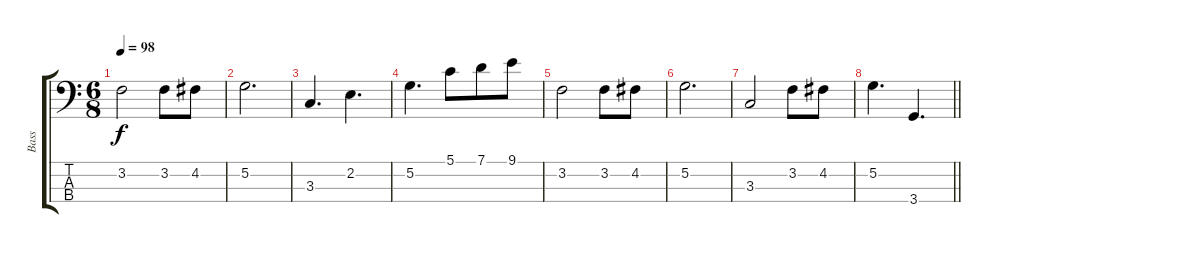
\track ("Bass" "Bass") {instrument electricbassfinger}
\staff {score tabs}
\tuning (G2 D2 A1 E1) {hide}
\ts (6 8)
\tempo 98
\clef f4
\ks c
3.2.2{dy f} 3.2.8 4.2.8 |
5.2.2{d} |
3.3.4{d} 2.2.4{d} |
5.2.4{d} 5.1.8 7.1.8 9.1.8 |
3.2.2 3.2.8 4.2.8 |
5.2.2{d} |
3.3.2 3.2.8 4.2.8 |
\barLineRight lightlight
5.2.4{d} 3.4.4{d}
